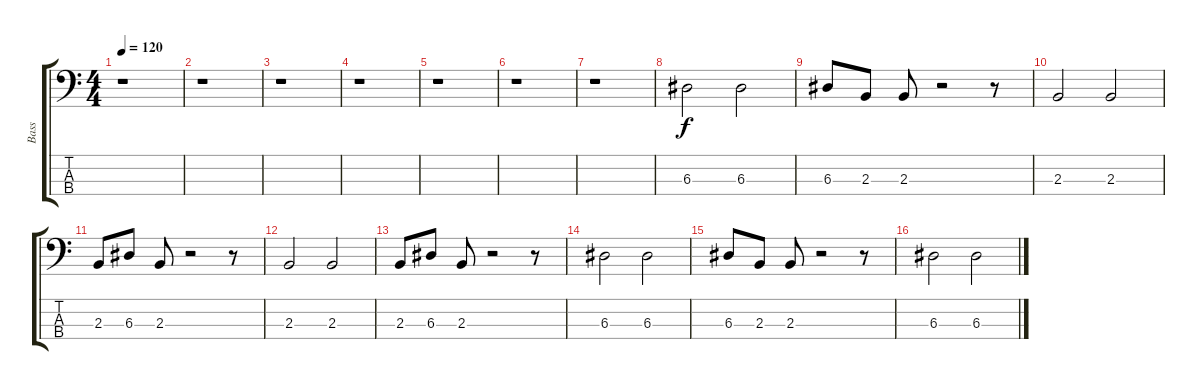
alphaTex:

\track ("Bass" "Bass") {instrument electricbasspick}
\staff {score tabs}
\tuning (G2 D2 A1 E1) {hide}
\ts (4 4)
\tempo 120
\clef f4
\ks c
r.1{dy f} |
r.1 |
r.1 |
r.1 |
r.1 |
r.1 |
r.1 |
6.3.2 6.3.2 |
6.3.8 2.3.8 2.3.8 r.2 r.8 |
2.3.2 2.3.2 |
2.3.8 6.3.8 2.3.8 r.2 r.8 |
2.3.2 2.3.2 |
2.3.8 6.3.8 2.3.8 r.2 r.8 |
6.3.2 6.3.2 |
6.3.8 2.3.8 2.3.8 r.2 r.8 |
6.3.2 6.3.2
